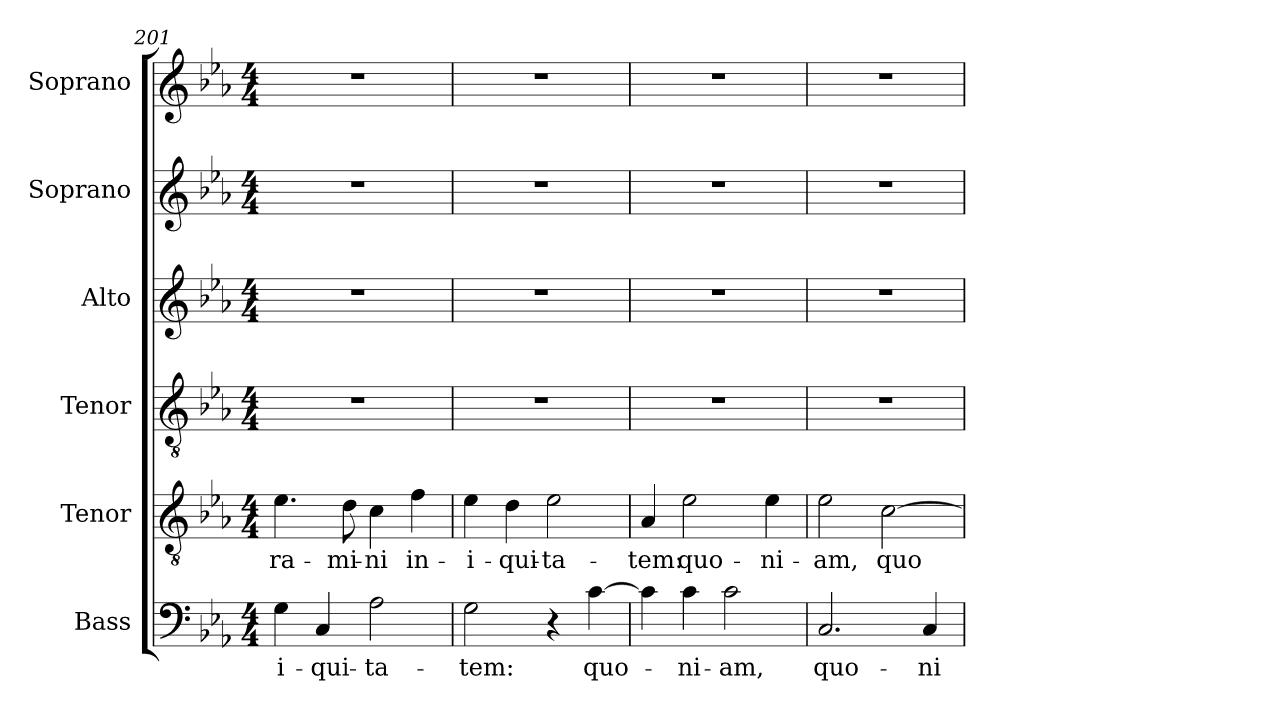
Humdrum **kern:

**kern	**text	**kern	**text	**kern	**kern	**kern	**kern
*part6	*part6	*part5	*part5	*part4	*part3	*part2	*part1
*staff6	*staff6	*staff5	*staff5	*staff4	*staff3	*staff2	*staff1
*I"Bass	*	*I"Tenor	*	*I"Tenor	*I"Alto	*I"Soprano	*I"Soprano
*I'B	*	*I'T	*	*I'T	*I'A	*I'S	*I'S
*clefF4	*	*clefGv2	*	*clefGv2	*clefG2	*clefG2	*clefG2
*	*	*ITrd7c12	*	*ITrd7c12	*	*	*
*k[b-e-a-]	*	*k[b-e-a-]	*	*k[b-e-a-]	*k[b-e-a-]	*k[b-e-a-]	*k[b-e-a-]
*E-:	*	*E-:	*	*E-:	*E-:	*E-:	*E-:
*M4/4	*	*M4/4	*	*M4/4	*M4/4	*M4/4	*M4/4
=201	=201	=201	=201	=201	=201	=201	=201
!	!LO:LY:b:color=#000000	!	!	!	!	!	!
!	!	!	!LO:LY:b:color=#000000	!	!	!	!
4Gi\	-i-	4.E-i\	-ra-	1r	1r	1r	1r
!	!LO:LY:b:color=#000000	!	!	!	!	!	!
4Ci/	-qui-	.	.	.	.	.	.
!	!	!	!LO:LY:b:color=#000000	!	!	!	!
.	.	8Di\	-mi-	.	.	.	.
!	!LO:LY:b:color=#000000	!	!	!	!	!	!
!	!	!	!LO:LY:b:color=#000000	!	!	!	!
2A-i\	-ta-	4Ci\	-ni	.	.	.	.
!	!	!	!LO:LY:b:color=#000000	!	!	!	!
.	.	4Fi\	in-	.	.	.	.
=202	=202	=202	=202	=202	=202	=202	=202
!	!LO:LY:b:color=#000000	!	!	!	!	!	!
!	!	!	!LO:LY:b:color=#000000	!	!	!	!
2Gi\	-tem:	4E-i\	-i-	1r	1r	1r	1r
!	!	!	!LO:LY:b:color=#000000	!	!	!	!
.	.	4Di\	-qui-	.	.	.	.
!	!	!	!LO:LY:b:color=#000000	!	!	!	!
4r	.	2E-i\	-ta-	.	.	.	.
!	!LO:LY:b:color=#000000	!	!	!	!	!	!
[4ci\	quo-	.	.	.	.	.	.
=203	=203	=203	=203	=203	=203	=203	=203
!	!	!	!LO:LY:b:color=#000000	!	!	!	!
4ci\]	.	4AA-i/	-tem:	1r	1r	1r	1r
!	!LO:LY:b:color=#000000	!	!	!	!	!	!
!	!	!	!LO:LY:b:color=#000000	!	!	!	!
4ci\	-ni-	2E-i\	quo-	.	.	.	.
!	!LO:LY:b:color=#000000	!	!	!	!	!	!
2ci\	-am,	.	.	.	.	.	.
!	!	!	!LO:LY:b:color=#000000	!	!	!	!
.	.	4E-i\	-ni-	.	.	.	.
=204	=204	=204	=204	=204	=204	=204	=204
!	!LO:LY:b:color=#000000	!	!	!	!	!	!
!	!	!	!LO:LY:b:color=#000000	!	!	!	!
2.Ci/	quo-	2E-i\	-am,	1r	1r	1r	1r
!	!	!	!LO:LY:b:color=#000000	!	!	!	!
.	.	[2Ci\	quo-	.	.	.	.
!	!LO:LY:b:color=#000000	!	!	!	!	!	!
4Ci/	-ni-	.	.	.	.	.	.
=	=	=	=	=	=	=	=
*-	*-	*-	*-	*-	*-	*-	*-
